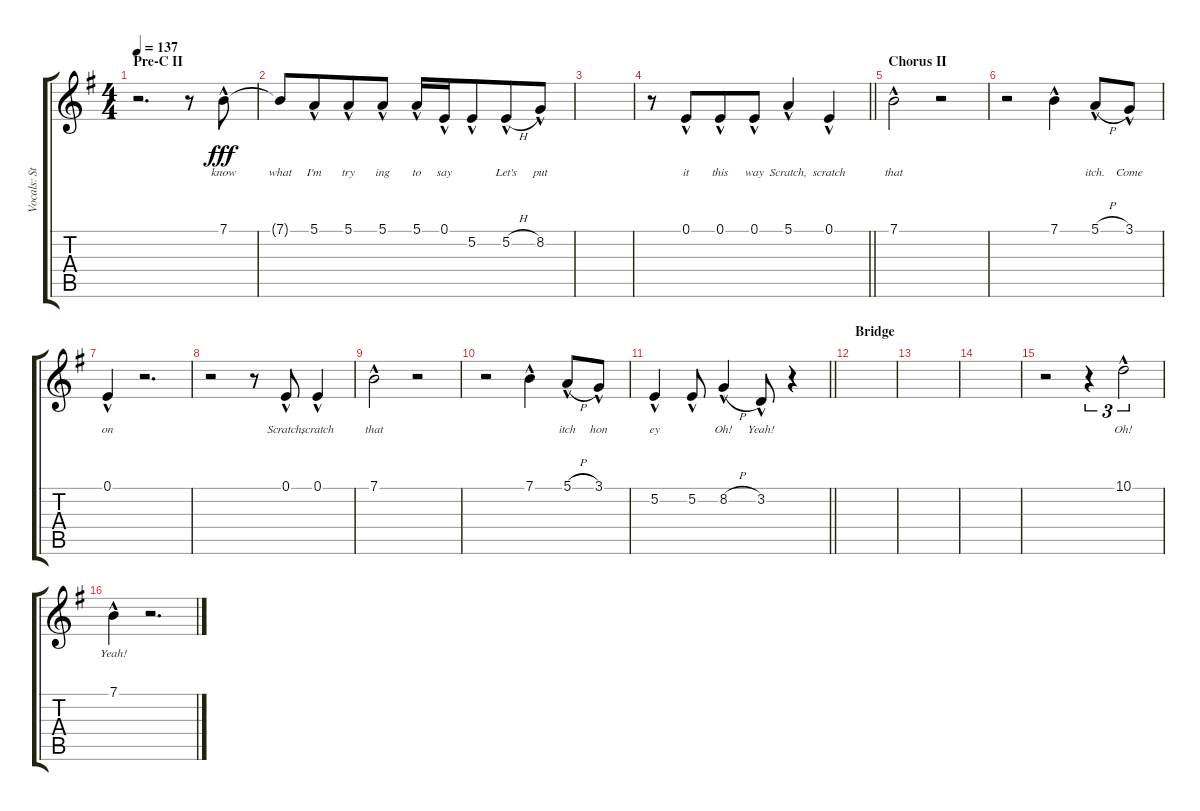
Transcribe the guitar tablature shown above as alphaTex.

\track ("Vocals: Stephen" "Vocals: St") {instrument lead2sawtooth}
\staff {score tabs}
\tuning (E4 B3 G3 D3 A2 E2) {hide}
\ts (4 4)
\section ("" "Pre-C II")
\tempo 137
\clef g2
\ks g
r.2{d dy fff} r.8 7.1{hac}.8{lyrics (0 "know") lyrics (1 "") lyrics (2 "") lyrics (3 "") lyrics (4 "")} |
7.1{t}.8{lyrics (0 "what") lyrics (1 "") lyrics (2 "") lyrics (3 "") lyrics (4 "")} 5.1{hac}.8{lyrics (0 "I'm") lyrics (1 "") lyrics (2 "") lyrics (3 "") lyrics (4 "") beam merge} 5.1{hac}.8{lyrics (0 "try") lyrics (1 "") lyrics (2 "") lyrics (3 "") lyrics (4 "")} 5.1{hac}.8{lyrics (0 "ing") lyrics (1 "") lyrics (2 "") lyrics (3 "") lyrics (4 "") beam split} 5.1{hac}.16{lyrics (0 "to") lyrics (1 "") lyrics (2 "") lyrics (3 "") lyrics (4 "")} 0.1{hac}.16{lyrics (0 "say") lyrics (1 "") lyrics (2 "") lyrics (3 "") lyrics (4 "")} 5.2{hac}.8{lyrics (0 "") lyrics (1 "") lyrics (2 "") lyrics (3 "") lyrics (4 "") beam merge} 5.2{h hac}.8{lyrics (0 "Let's") lyrics (1 "") lyrics (2 "") lyrics (3 "") lyrics (4 "")} 8.2{hac}.8{lyrics (0 "put") lyrics (1 "") lyrics (2 "") lyrics (3 "") lyrics (4 "")} |
|
\barLineRight lightlight
r.8 0.1{hac}.8{lyrics (0 "it") lyrics (1 "") lyrics (2 "") lyrics (3 "") lyrics (4 "") beam merge} 0.1{hac}.8{lyrics (0 "this") lyrics (1 "") lyrics (2 "") lyrics (3 "") lyrics (4 "")} 0.1{hac}.8{lyrics (0 "way") lyrics (1 "") lyrics (2 "") lyrics (3 "") lyrics (4 "")} 5.1{hac}.4{lyrics (0 "Scratch,") lyrics (1 "") lyrics (2 "") lyrics (3 "") lyrics (4 "")} 0.1{hac}.4{lyrics (0 "scratch") lyrics (1 "") lyrics (2 "") lyrics (3 "") lyrics (4 "")} |
\section ("" "Chorus II")
7.1{hac}.2{lyrics (0 "that") lyrics (1 "") lyrics (2 "") lyrics (3 "") lyrics (4 "")} r.2 |
r.2 7.1{hac}.4{lyrics (0 "") lyrics (1 "") lyrics (2 "") lyrics (3 "") lyrics (4 "")} 5.1{h hac}.8{lyrics (0 "itch.") lyrics (1 "") lyrics (2 "") lyrics (3 "") lyrics (4 "")} 3.1{hac}.8{lyrics (0 "Come") lyrics (1 "") lyrics (2 "") lyrics (3 "") lyrics (4 "")} |
0.1{hac}.4{lyrics (0 "on") lyrics (1 "") lyrics (2 "") lyrics (3 "") lyrics (4 "")} r.2{d} |
r.2 r.8 0.1{hac}.8{lyrics (0 "Scratch,") lyrics (1 "") lyrics (2 "") lyrics (3 "") lyrics (4 "")} 0.1{hac}.4{lyrics (0 "scratch") lyrics (1 "") lyrics (2 "") lyrics (3 "") lyrics (4 "")} |
7.1{hac}.2{lyrics (0 "that") lyrics (1 "") lyrics (2 "") lyrics (3 "") lyrics (4 "")} r.2 |
r.2 7.1{hac}.4{lyrics (0 "") lyrics (1 "") lyrics (2 "") lyrics (3 "") lyrics (4 "")} 5.1{h hac}.8{lyrics (0 "itch") lyrics (1 "") lyrics (2 "") lyrics (3 "") lyrics (4 "")} 3.1{hac}.8{lyrics (0 "hon") lyrics (1 "") lyrics (2 "") lyrics (3 "") lyrics (4 "")} |
\barLineRight lightlight
5.2{hac}.4{lyrics (0 "ey") lyrics (1 "") lyrics (2 "") lyrics (3 "") lyrics (4 "")} 5.2{hac}.8{lyrics (0 "") lyrics (1 "") lyrics (2 "") lyrics (3 "") lyrics (4 "")} 8.2{h hac}.4{lyrics (0 "Oh!") lyrics (1 "") lyrics (2 "") lyrics (3 "") lyrics (4 "")} 3.2{hac}.8{lyrics (0 "Yeah!") lyrics (1 "") lyrics (2 "") lyrics (3 "") lyrics (4 "")} r.4 |
\section ("" "Bridge")
|
|
|
r.2 r.4{tu (3 2)} 10.1{hac}.2{tu (3 2) lyrics (0 "Oh!") lyrics (1 "") lyrics (2 "") lyrics (3 "") lyrics (4 "")} |
7.1{hac}.4{lyrics (0 "Yeah!") lyrics (1 "") lyrics (2 "") lyrics (3 "") lyrics (4 "")} r.2{d}
